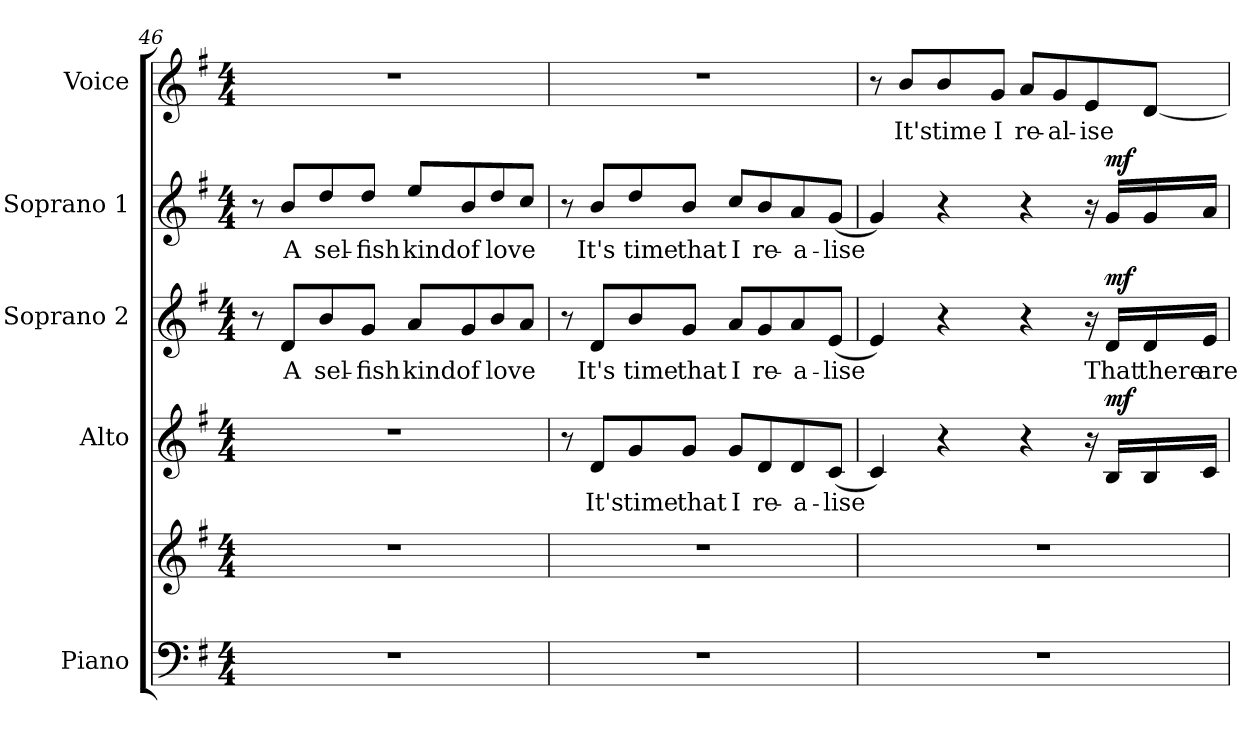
**kern	**kern	**kern	**text	**dynam	**kern	**text	**dynam	**kern	**text	**dynam	**kern	**text
*part5	*part5	*part4	*part4	*part4	*part3	*part3	*part3	*part2	*part2	*part2	*part1	*part1
*staff6	*staff5	*staff4	*staff4	*staff4	*staff3	*staff3	*staff3	*staff2	*staff2	*staff2	*staff1	*staff1
*I"Piano	*	*I"Alto	*	*	*I"Soprano 2	*	*	*I"Soprano 1	*	*	*I"Voice	*
*I'Pno.	*	*I'A.	*	*	*I'S2	*	*	*I'S1	*	*	*I'Vo.	*
*clefF4	*clefG2	*clefG2	*	*	*clefG2	*	*	*clefG2	*	*	*clefG2	*
*k[f#]	*k[f#]	*k[f#]	*	*	*k[f#]	*	*	*k[f#]	*	*	*k[f#]	*
*G:	*G:	*G:	*	*	*G:	*	*	*G:	*	*	*G:	*
*M4/4	*M4/4	*M4/4	*	*	*M4/4	*	*	*M4/4	*	*	*M4/4	*
=46	=46	=46	=46	=46	=46	=46	=46	=46	=46	=46	=46	=46
1r	1r	1r	.	.	8r	.	.	8r	.	.	1r	.
!	!	!	!	!	!	!LO:LY:b:color=#000000	!	!	!	!	!	!
!	!	!	!	!	!	!	!	!	!LO:LY:b:color=#000000	!	!	!
.	.	.	.	.	8di/L	A	.	8bi/L	A	.	.	.
!	!	!	!	!	!	!LO:LY:b:color=#000000	!	!	!	!	!	!
!	!	!	!	!	!	!	!	!	!LO:LY:b:color=#000000	!	!	!
.	.	.	.	.	8bi/	sel-	.	8ddi/	sel-	.	.	.
!	!	!	!	!	!	!LO:LY:b:color=#000000	!	!	!	!	!	!
!	!	!	!	!	!	!	!	!	!LO:LY:b:color=#000000	!	!	!
.	.	.	.	.	8gi/J	-fish	.	8ddi/J	-fish	.	.	.
!	!	!	!	!	!	!LO:LY:b:color=#000000	!	!	!	!	!	!
!	!	!	!	!	!	!	!	!	!LO:LY:b:color=#000000	!	!	!
.	.	.	.	.	8ai/L	kind	.	8eei/L	kind	.	.	.
!	!	!	!	!	!	!LO:LY:b:color=#000000	!	!	!	!	!	!
!	!	!	!	!	!	!	!	!	!LO:LY:b:color=#000000	!	!	!
.	.	.	.	.	8gi/	of	.	8bi/	of	.	.	.
!	!	!	!	!	!	!LO:LY:b:color=#000000	!	!	!	!	!	!
!	!	!	!	!	!	!	!	!	!LO:LY:b:color=#000000	!	!	!
.	.	.	.	.	8bi/	love	.	8ddi/	love	.	.	.
.	.	.	.	.	8ai/J	.	.	8cci/J	.	.	.	.
=47	=47	=47	=47	=47	=47	=47	=47	=47	=47	=47	=47	=47
1r	1r	8r	.	.	8r	.	.	8r	.	.	1r	.
!	!	!	!LO:LY:b:color=#000000	!	!	!	!	!	!	!	!	!
!	!	!	!	!	!	!LO:LY:b:color=#000000	!	!	!	!	!	!
!	!	!	!	!	!	!	!	!	!LO:LY:b:color=#000000	!	!	!
.	.	8di/L	It's	.	8di/L	It's	.	8bi/L	It's	.	.	.
!	!	!	!LO:LY:b:color=#000000	!	!	!	!	!	!	!	!	!
!	!	!	!	!	!	!LO:LY:b:color=#000000	!	!	!	!	!	!
!	!	!	!	!	!	!	!	!	!LO:LY:b:color=#000000	!	!	!
.	.	8gi/	time	.	8bi/	time	.	8ddi/	time	.	.	.
!	!	!	!LO:LY:b:color=#000000	!	!	!	!	!	!	!	!	!
!	!	!	!	!	!	!LO:LY:b:color=#000000	!	!	!	!	!	!
!	!	!	!	!	!	!	!	!	!LO:LY:b:color=#000000	!	!	!
.	.	8gi/J	that	.	8gi/J	that	.	8bi/J	that	.	.	.
!	!	!	!LO:LY:b:color=#000000	!	!	!	!	!	!	!	!	!
!	!	!	!	!	!	!LO:LY:b:color=#000000	!	!	!	!	!	!
!	!	!	!	!	!	!	!	!	!LO:LY:b:color=#000000	!	!	!
.	.	8gi/L	I	.	8ai/L	I	.	8cci/L	I	.	.	.
!	!	!	!LO:LY:b:color=#000000	!	!	!	!	!	!	!	!	!
!	!	!	!	!	!	!LO:LY:b:color=#000000	!	!	!	!	!	!
!	!	!	!	!	!	!	!	!	!LO:LY:b:color=#000000	!	!	!
.	.	8di/	re-	.	8gi/	re-	.	8bi/	re-	.	.	.
!	!	!	!LO:LY:b:color=#000000	!	!	!	!	!	!	!	!	!
!	!	!	!	!	!	!LO:LY:b:color=#000000	!	!	!	!	!	!
!	!	!	!	!	!	!	!	!	!LO:LY:b:color=#000000	!	!	!
.	.	8di/	-a-	.	8ai/	-a-	.	8ai/	-a-	.	.	.
!	!	!	!LO:LY:b:color=#000000	!	!	!	!	!	!	!	!	!
!	!	!	!	!	!	!LO:LY:b:color=#000000	!	!	!	!	!	!
!	!	!	!	!	!	!	!	!	!LO:LY:b:color=#000000	!	!	!
.	.	(8ci/J	-lise	.	(8ei/J	-lise	.	(8gi/J	-lise	.	.	.
!!LO:PB:g=z
=48	=48	=48	=48	=48	=48	=48	=48	=48	=48	=48	=48	=48
1r	1r	4ci/)	.	.	4ei/)	.	.	4gi/)	.	.	8r	.
!	!	!	!	!	!	!	!	!	!	!	!	!LO:LY:b:color=#000000
.	.	.	.	.	.	.	.	.	.	.	8bi/L	It's
!	!	!	!	!	!	!	!	!	!	!	!	!LO:LY:b:color=#000000
.	.	4r	.	.	4r	.	.	4r	.	.	8bi/	time
!	!	!	!	!	!	!	!	!	!	!	!	!LO:LY:b:color=#000000
.	.	.	.	.	.	.	.	.	.	.	8gi/J	I
!	!	!	!	!	!	!	!	!	!	!	!	!LO:LY:b:color=#000000
.	.	4r	.	.	4r	.	.	4r	.	.	8ai/L	re-
!	!	!	!	!	!	!	!	!	!	!	!	!LO:LY:b:color=#000000
.	.	.	.	.	.	.	.	.	.	.	8gi/	-al-
!	!	!	!	!	!	!	!	!	!	!	!	!LO:LY:b:color=#000000
.	.	16r	.	.	16r	.	.	16r	.	.	8ei/	-ise
!	!	!	!	!	!	!LO:LY:b:color=#000000	!	!	!	!	!	!
.	.	16Bi/LL	.	mf	16di/LL	That	mf	16gi/LL	.	mf	.	.
!	!	!	!	!	!	!LO:LY:b:color=#000000	!	!	!	!	!	!
.	.	16Bi/	.	.	16di/	there	.	16gi/	.	.	[8di/J	.
!	!	!	!	!	!	!LO:LY:b:color=#000000	!	!	!	!	!	!
.	.	16ci/JJ	.	.	16ei/JJ	are	.	16ai/JJ	.	.	.	.
=	=	=	=	=	=	=	=	=	=	=	=	=
*-	*-	*-	*-	*-	*-	*-	*-	*-	*-	*-	*-	*-
